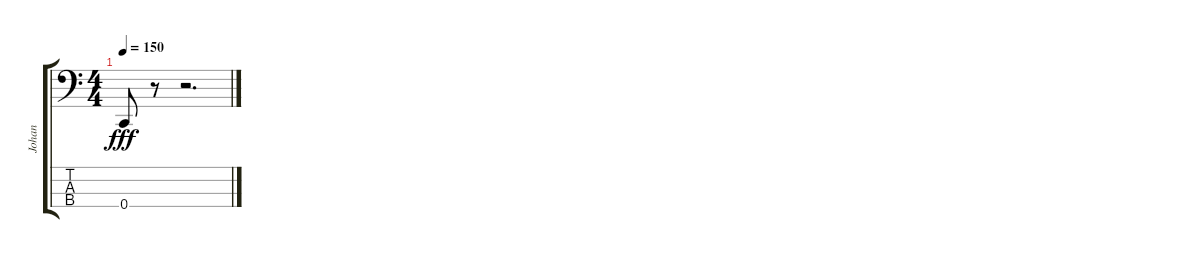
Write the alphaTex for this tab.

\track ("Johan" "Johan") {instrument electricbasspick}
\staff {score tabs}
\tuning (Eb2 Bb1 F1 C1) {hide}
\ts (4 4)
\tempo 150
\clef f4
\ks c
0.4.8{dy fff} r.8 r.2{d}
